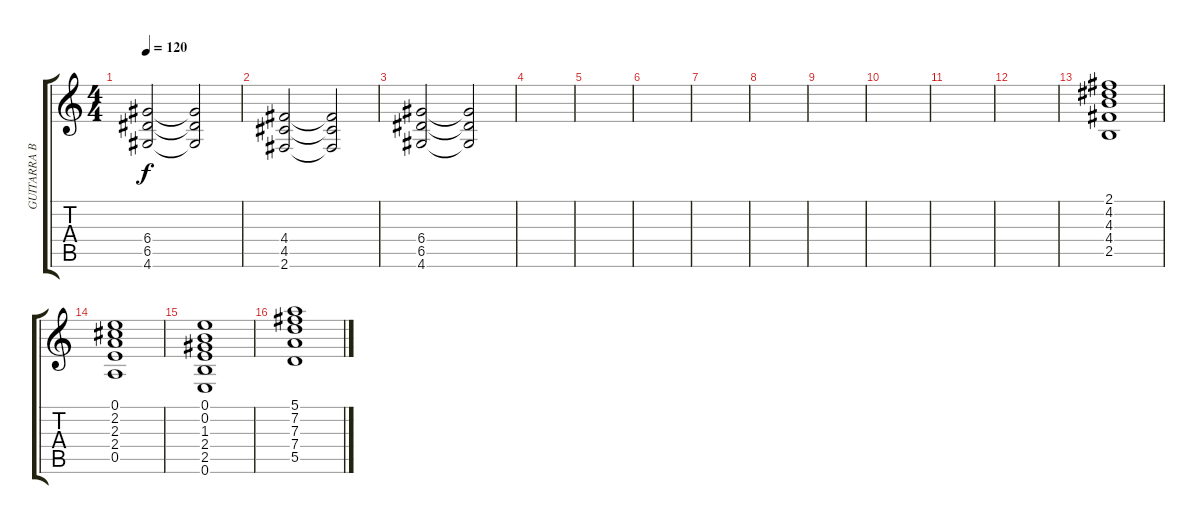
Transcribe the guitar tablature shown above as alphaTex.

\track ("GUITARRA BASE" "GUITARRA B") {instrument overdrivenguitar}
\staff {score tabs}
\tuning (E4 B3 G3 D3 A2 E2) {hide}
\ts (4 4)
\tempo 120
\clef g2
\ks c
(6.4 6.5 4.6).2{dy f} (6.4{t} 6.5{t} 4.6{t}).2 |
(4.4 4.5 2.6).2 (4.4{t} 4.5{t} 2.6{t}).2 |
(6.4 6.5 4.6).2 (6.4{t} 6.5{t} 4.6{t}).2 |
|
|
|
|
|
|
|
|
|
(2.1 4.2 4.3 4.4 2.5).1 |
(0.1 2.2 2.3 2.4 0.5).1 |
(0.1 0.2 1.3 2.4 2.5 0.6).1 |
(5.1 7.2 7.3 7.4 5.5).1
